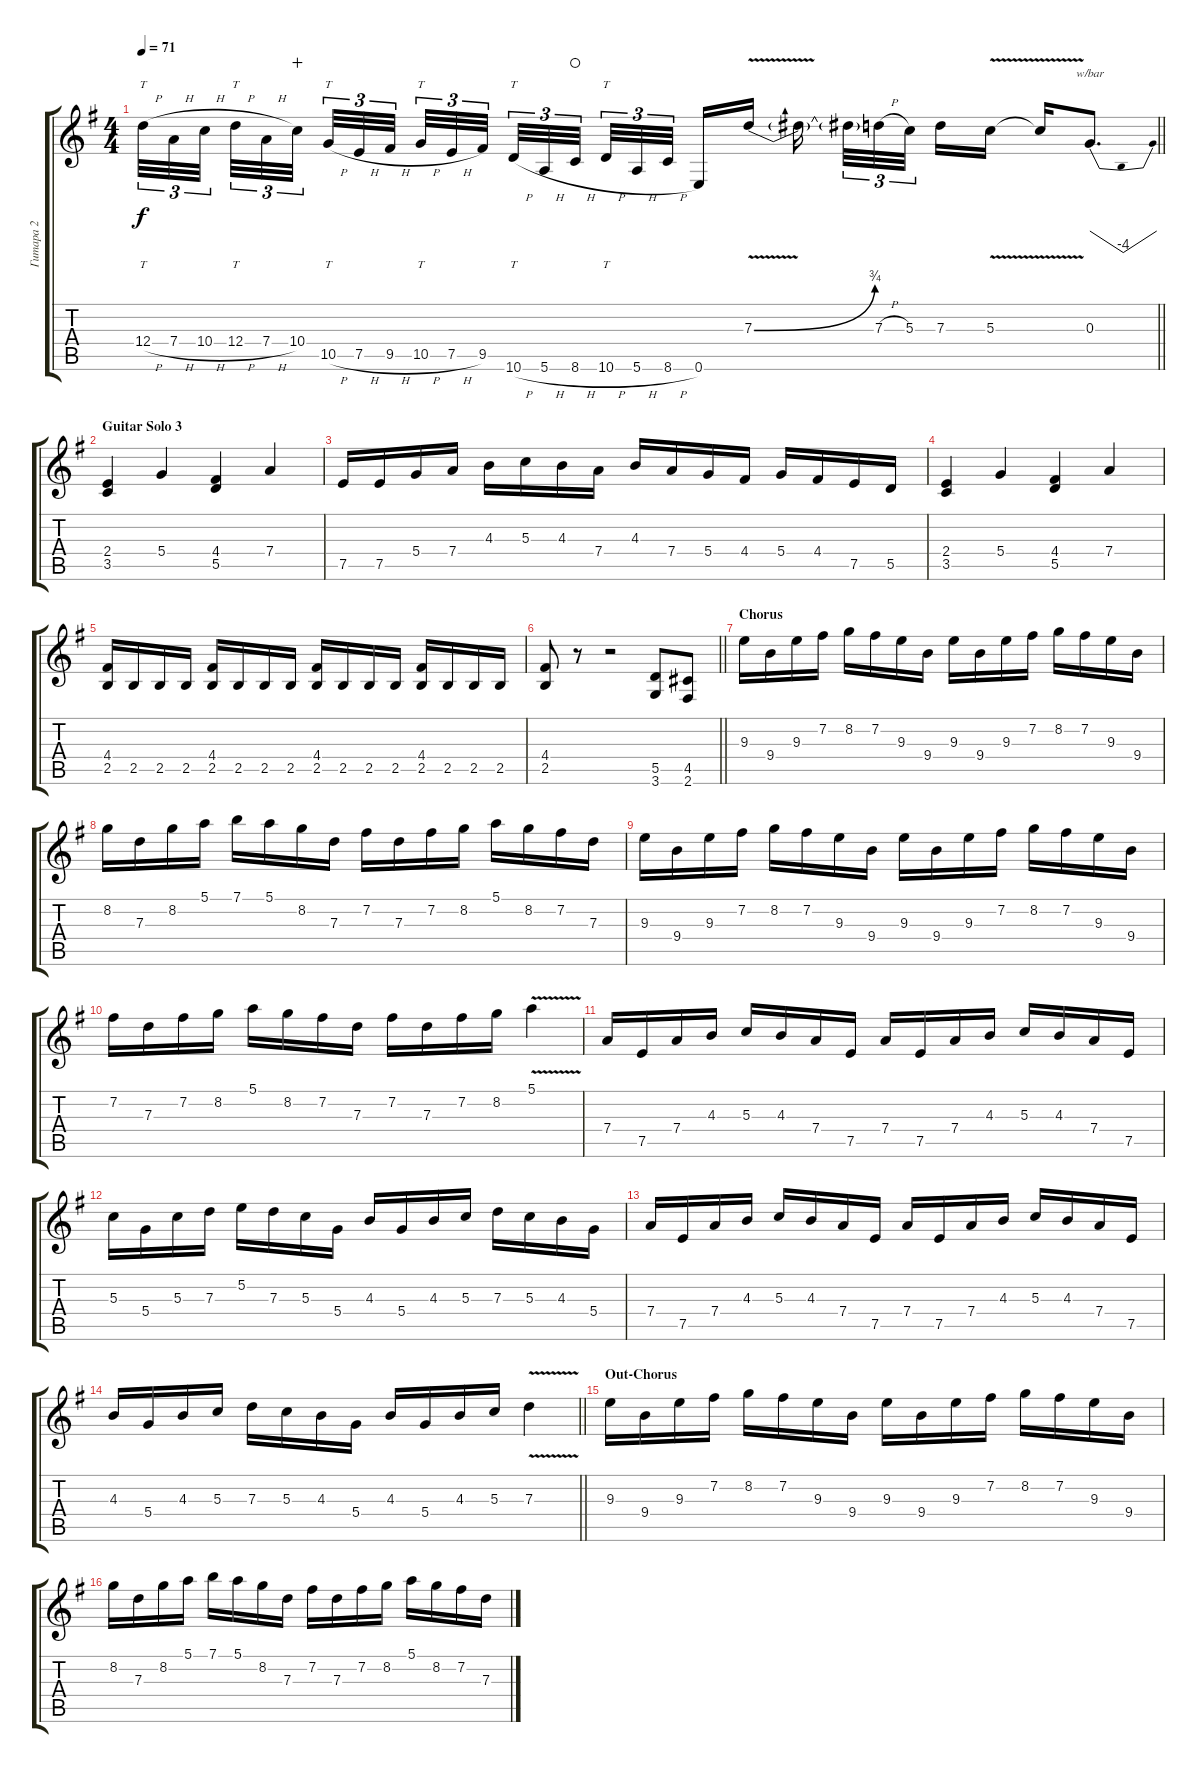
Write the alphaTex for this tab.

\track ("Гитара 2" "Гитара 2") {instrument distortionguitar}
\staff {score tabs}
\tuning (E4 B3 G3 D3 A2 E2) {hide}
\ts (4 4)
\tempo 71
\clef g2
\barLineRight lightlight
\ks eminor
12.4{h}.32{tt tu (3 2) dy f} 7.4{h}.32{tu (3 2)} 10.4{h}.32{tu (3 2) beam splitsecondary} 12.4{h}.32{tt tu (3 2)} 7.4{h}.32{tu (3 2)} 10.4.32{tu (3 2) wahc beam splitsecondary} 10.5{h}.32{tt tu (3 2)} 7.5{h}.32{tu (3 2)} 9.5{h}.32{tu (3 2) beam splitsecondary} 10.5{h}.32{tt tu (3 2)} 7.5{h}.32{tu (3 2)} 9.5.32{tu (3 2)} 10.6{h}.32{tt tu (3 2)} 5.6{h}.32{tu (3 2)} 8.6{h}.32{tu (3 2) waho beam splitsecondary} 10.6{h}.32{tt tu (3 2)} 5.6{h}.32{tu (3 2)} 8.6{h}.32{tu (3 2) beam splitsecondary} 0.6.16 7.3{be (bend 0 0 60 3) v}.16 7.3{t}.16{beam splitsecondary} 7.3{t}.32{tu (3 2)} 7.3{h}.32{tu (3 2)} 5.3.32{tu (3 2) beam splitsecondary} 7.3.16 5.3{v}.16 5.3{t}.16 0.3.8{d tbe (dip default 0 0 51 -16 60 0)} |
\section ("" "Guitar Solo 3")
(2.4 3.5).4 5.4.4 (4.4 5.5).4 7.4.4 |
7.5.16 7.5.16 5.4.16 7.4.16 4.3.16 5.3.16 4.3.16 7.4.16 4.3.16 7.4.16 5.4.16 4.4.16 5.4.16 4.4.16 7.5.16 5.5.16 |
(2.4 3.5).4 5.4.4 (4.4 5.5).4 7.4.4 |
(4.4 2.5).16 2.5.16 2.5.16 2.5.16 (4.4 2.5).16 2.5.16 2.5.16 2.5.16 (4.4 2.5).16 2.5.16 2.5.16 2.5.16 (4.4 2.5).16 2.5.16 2.5.16 2.5.16 |
\barLineRight lightlight
(4.4 2.5).8 r.8 r.2 (5.5 3.6).8 (4.5 2.6).8 |
\section ("" "Chorus")
9.3.16 9.4.16 9.3.16 7.2.16 8.2.16 7.2.16 9.3.16 9.4.16 9.3.16 9.4.16 9.3.16 7.2.16 8.2.16 7.2.16 9.3.16 9.4.16 |
8.2.16 7.3.16 8.2.16 5.1.16 7.1.16 5.1.16 8.2.16 7.3.16 7.2.16 7.3.16 7.2.16 8.2.16 5.1.16 8.2.16 7.2.16 7.3.16 |
9.3.16 9.4.16 9.3.16 7.2.16 8.2.16 7.2.16 9.3.16 9.4.16 9.3.16 9.4.16 9.3.16 7.2.16 8.2.16 7.2.16 9.3.16 9.4.16 |
7.2.16 7.3.16 7.2.16 8.2.16 5.1.16 8.2.16 7.2.16 7.3.16 7.2.16 7.3.16 7.2.16 8.2.16 5.1{v}.4 |
7.4.16 7.5.16 7.4.16 4.3.16 5.3.16 4.3.16 7.4.16 7.5.16 7.4.16 7.5.16 7.4.16 4.3.16 5.3.16 4.3.16 7.4.16 7.5.16 |
5.3.16 5.4.16 5.3.16 7.3.16 5.2.16 7.3.16 5.3.16 5.4.16 4.3.16 5.4.16 4.3.16 5.3.16 7.3.16 5.3.16 4.3.16 5.4.16 |
7.4.16 7.5.16 7.4.16 4.3.16 5.3.16 4.3.16 7.4.16 7.5.16 7.4.16 7.5.16 7.4.16 4.3.16 5.3.16 4.3.16 7.4.16 7.5.16 |
\barLineRight lightlight
4.3.16 5.4.16 4.3.16 5.3.16 7.3.16 5.3.16 4.3.16 5.4.16 4.3.16 5.4.16 4.3.16 5.3.16 7.3{v}.4 |
\section ("" "Out-Chorus")
9.3.16 9.4.16 9.3.16 7.2.16 8.2.16 7.2.16 9.3.16 9.4.16 9.3.16 9.4.16 9.3.16 7.2.16 8.2.16 7.2.16 9.3.16 9.4.16 |
8.2.16 7.3.16 8.2.16 5.1.16 7.1.16 5.1.16 8.2.16 7.3.16 7.2.16 7.3.16 7.2.16 8.2.16 5.1.16 8.2.16 7.2.16 7.3.16
